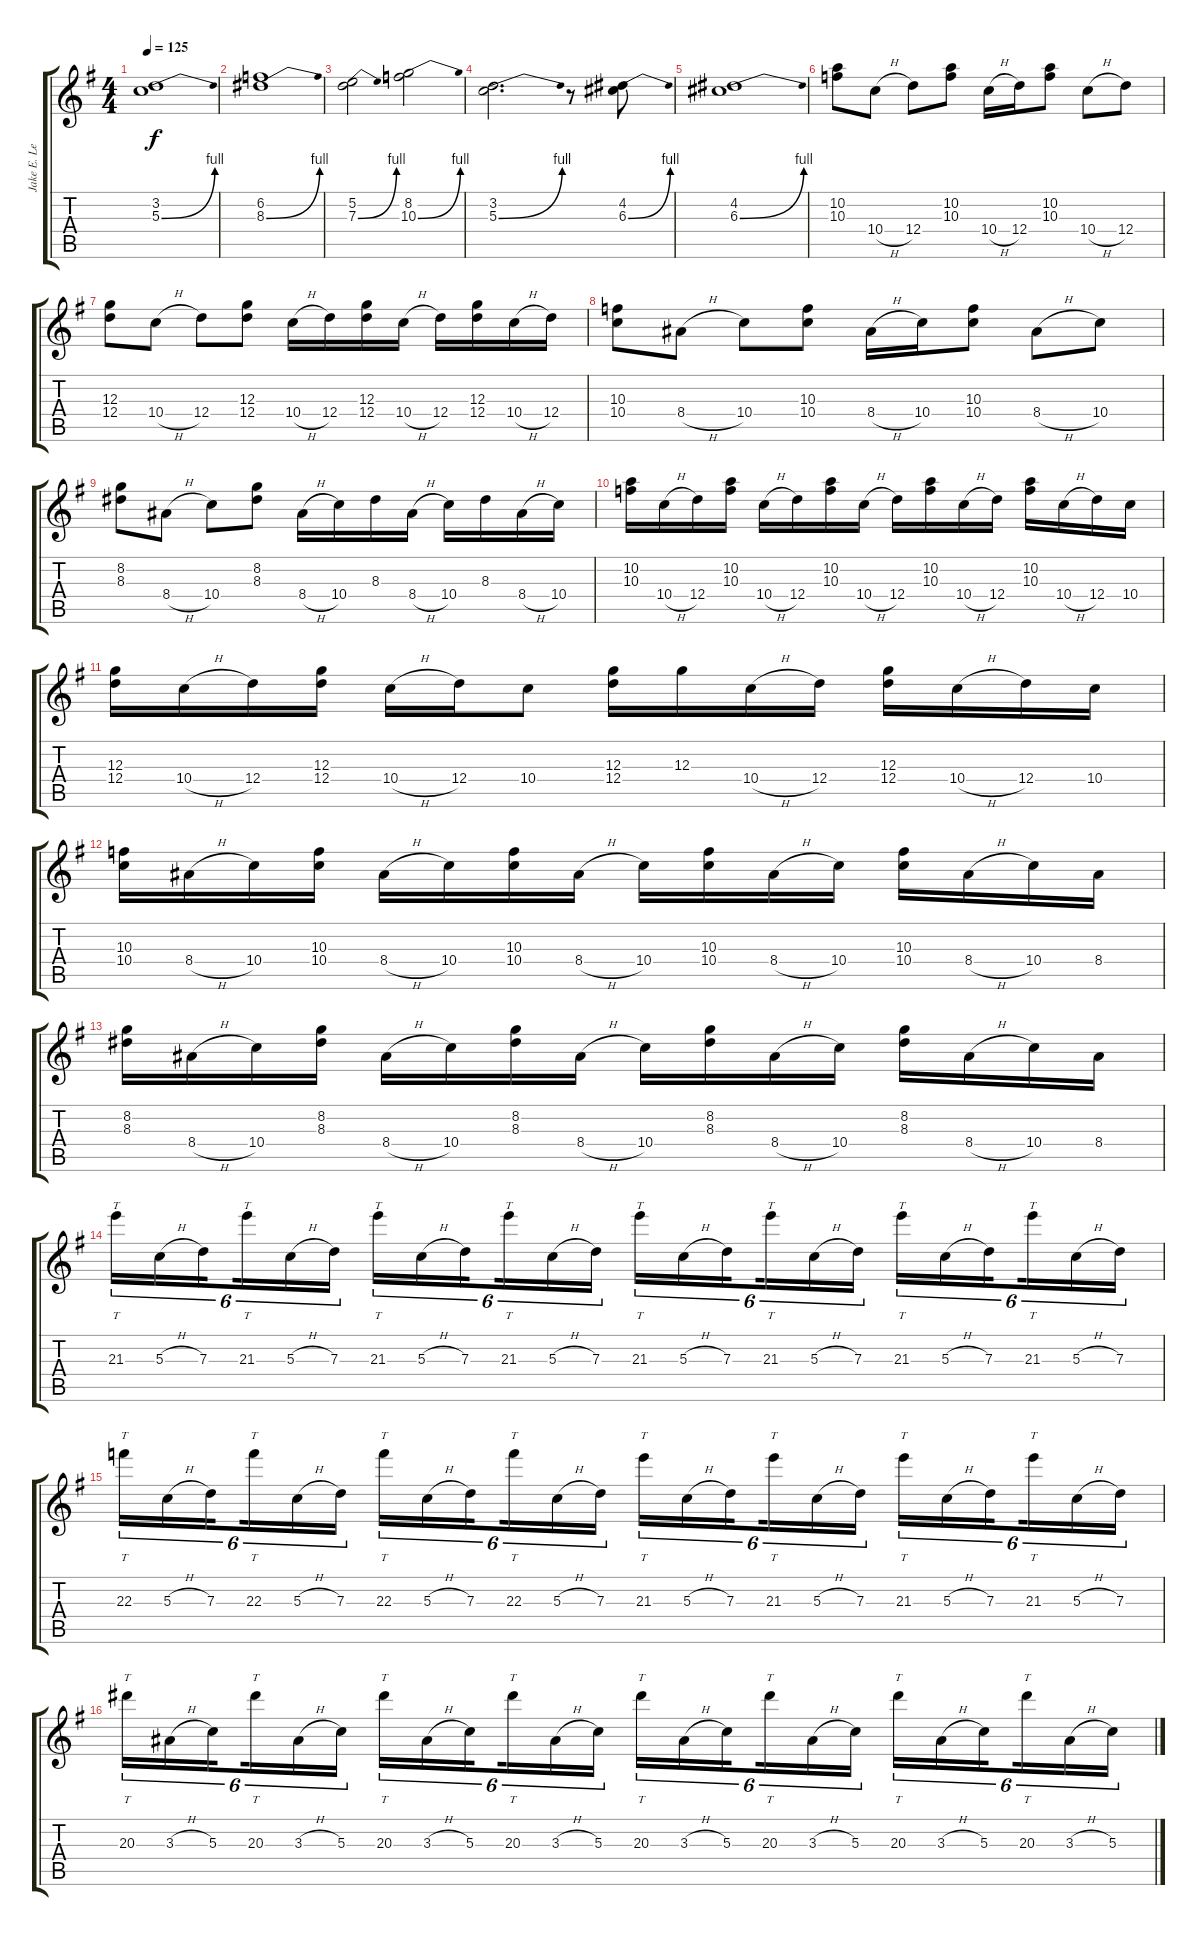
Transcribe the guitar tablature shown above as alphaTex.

\track ("Jake E. Lee " "Jake E. Le") {instrument distortionguitar}
\staff {score tabs}
\tuning (E4 B3 G3 D3 A2 E2) {hide}
\ts (4 4)
\tempo 125
\clef g2
\ks eminor
(3.2 5.3{be (bend 0 0 60 4)}).1{dy f} |
(6.2 8.3{be (bend 0 0 60 4)}).1 |
(5.2 7.3{be (bend 0 0 60 4)}).2 (8.2 10.3{be (bend 0 0 60 4)}).2 |
(3.2 5.3{be (bend 0 0 60 4)}).2{d} r.8 (4.2 6.3{be (bend 0 0 60 4)}).8 |
(4.2 6.3{be (bend 0 0 60 4)}).1 |
(10.2 10.3).8 10.4{h}.8 12.4.8 (10.2 10.3).8 10.4{h}.16 12.4.16 (10.2 10.3).8 10.4{h}.8 12.4.8 |
(12.3 12.4).8 10.4{h}.8 12.4.8 (12.3 12.4).8 10.4{h}.16 12.4.16 (12.3 12.4).16 10.4{h}.16 12.4.16 (12.3 12.4).16 10.4{h}.16 12.4.16 |
(10.3 10.4).8 8.4{h}.8 10.4.8 (10.3 10.4).8 8.4{h}.16 10.4.16 (10.3 10.4).8 8.4{h}.8 10.4.8 |
(8.2 8.3).8 8.4{h}.8 10.4.8 (8.2 8.3).8 8.4{h}.16 10.4.16 8.3.16 8.4{h}.16 10.4.16 8.3.16 8.4{h}.16 10.4.16 |
(10.2 10.3).16 10.4{h}.16 12.4.16 (10.2 10.3).16 10.4{h}.16 12.4.16 (10.2 10.3).16 10.4{h}.16 12.4.16 (10.2 10.3).16 10.4{h}.16 12.4.16 (10.2 10.3).16 10.4{h}.16 12.4.16 10.4.16 |
(12.3 12.4).16 10.4{h}.16 12.4.16 (12.3 12.4).16 10.4{h}.16 12.4.16 10.4.8 (12.3 12.4).16 12.3.16 10.4{h}.16 12.4.16 (12.3 12.4).16 10.4{h}.16 12.4.16 10.4.16 |
(10.3 10.4).16 8.4{h}.16 10.4.16 (10.3 10.4).16 8.4{h}.16 10.4.16 (10.3 10.4).16 8.4{h}.16 10.4.16 (10.3 10.4).16 8.4{h}.16 10.4.16 (10.3 10.4).16 8.4{h}.16 10.4.16 8.4.16 |
(8.2 8.3).16 8.4{h}.16 10.4.16 (8.2 8.3).16 8.4{h}.16 10.4.16 (8.2 8.3).16 8.4{h}.16 10.4.16 (8.2 8.3).16 8.4{h}.16 10.4.16 (8.2 8.3).16 8.4{h}.16 10.4.16 8.4.16 |
21.3.16{tt tu (6 4)} 5.3{h}.16{tu (6 4)} 7.3.16{tu (6 4) beam splitsecondary} 21.3.16{tt tu (6 4)} 5.3{h}.16{tu (6 4)} 7.3.16{tu (6 4)} 21.3.16{tt tu (6 4)} 5.3{h}.16{tu (6 4)} 7.3.16{tu (6 4) beam splitsecondary} 21.3.16{tt tu (6 4)} 5.3{h}.16{tu (6 4)} 7.3.16{tu (6 4)} 21.3.16{tt tu (6 4)} 5.3{h}.16{tu (6 4)} 7.3.16{tu (6 4) beam splitsecondary} 21.3.16{tt tu (6 4)} 5.3{h}.16{tu (6 4)} 7.3.16{tu (6 4)} 21.3.16{tt tu (6 4)} 5.3{h}.16{tu (6 4)} 7.3.16{tu (6 4) beam splitsecondary} 21.3.16{tt tu (6 4)} 5.3{h}.16{tu (6 4)} 7.3.16{tu (6 4)} |
22.3.16{tt tu (6 4)} 5.3{h}.16{tu (6 4)} 7.3.16{tu (6 4) beam splitsecondary} 22.3.16{tt tu (6 4)} 5.3{h}.16{tu (6 4)} 7.3.16{tu (6 4)} 22.3.16{tt tu (6 4)} 5.3{h}.16{tu (6 4)} 7.3.16{tu (6 4) beam splitsecondary} 22.3.16{tt tu (6 4)} 5.3{h}.16{tu (6 4)} 7.3.16{tu (6 4)} 21.3.16{tt tu (6 4)} 5.3{h}.16{tu (6 4)} 7.3.16{tu (6 4) beam splitsecondary} 21.3.16{tt tu (6 4)} 5.3{h}.16{tu (6 4)} 7.3.16{tu (6 4)} 21.3.16{tt tu (6 4)} 5.3{h}.16{tu (6 4)} 7.3.16{tu (6 4) beam splitsecondary} 21.3.16{tt tu (6 4)} 5.3{h}.16{tu (6 4)} 7.3.16{tu (6 4)} |
20.3.16{tt tu (6 4)} 3.3{h}.16{tu (6 4)} 5.3.16{tu (6 4) beam splitsecondary} 20.3.16{tt tu (6 4)} 3.3{h}.16{tu (6 4)} 5.3.16{tu (6 4)} 20.3.16{tt tu (6 4)} 3.3{h}.16{tu (6 4)} 5.3.16{tu (6 4) beam splitsecondary} 20.3.16{tt tu (6 4)} 3.3{h}.16{tu (6 4)} 5.3.16{tu (6 4)} 20.3.16{tt tu (6 4)} 3.3{h}.16{tu (6 4)} 5.3.16{tu (6 4) beam splitsecondary} 20.3.16{tt tu (6 4)} 3.3{h}.16{tu (6 4)} 5.3.16{tu (6 4)} 20.3.16{tt tu (6 4)} 3.3{h}.16{tu (6 4)} 5.3.16{tu (6 4) beam splitsecondary} 20.3.16{tt tu (6 4)} 3.3{h}.16{tu (6 4)} 5.3.16{tu (6 4)}
